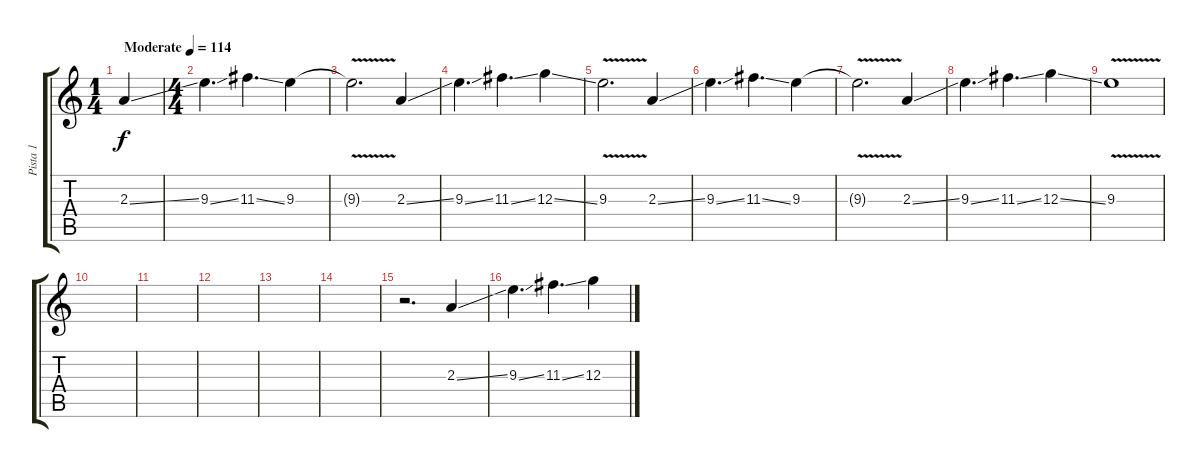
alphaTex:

\track ("Pista 1" "Pista 1") {instrument electricguitarjazz}
\staff {score tabs}
\tuning (E4 B3 G3 D3 A2 E2) {hide}
\ts (1 4)
\tempo (114 "Moderate")
\clef g2
\ks c
2.3{ss}.4{dy f instrument electricguitarjazz} |
\ts (4 4)
9.3{ss}.4{d} 11.3{ss}.4{d} 9.3.4 |
9.3{v t}.2{d} 2.3{ss}.4 |
9.3{ss}.4{d} 11.3{ss}.4{d} 12.3{ss}.4 |
9.3{v}.2{d} 2.3{ss}.4 |
9.3{ss}.4{d} 11.3{ss}.4{d} 9.3.4 |
9.3{v t}.2{d} 2.3{ss}.4 |
9.3{ss}.4{d} 11.3{ss}.4{d} 12.3{ss}.4 |
9.3{v}.1 |
|
|
|
|
|
r.2{d} 2.3{ss}.4 |
9.3{ss}.4{d} 11.3{ss}.4{d} 12.3{ss}.4
